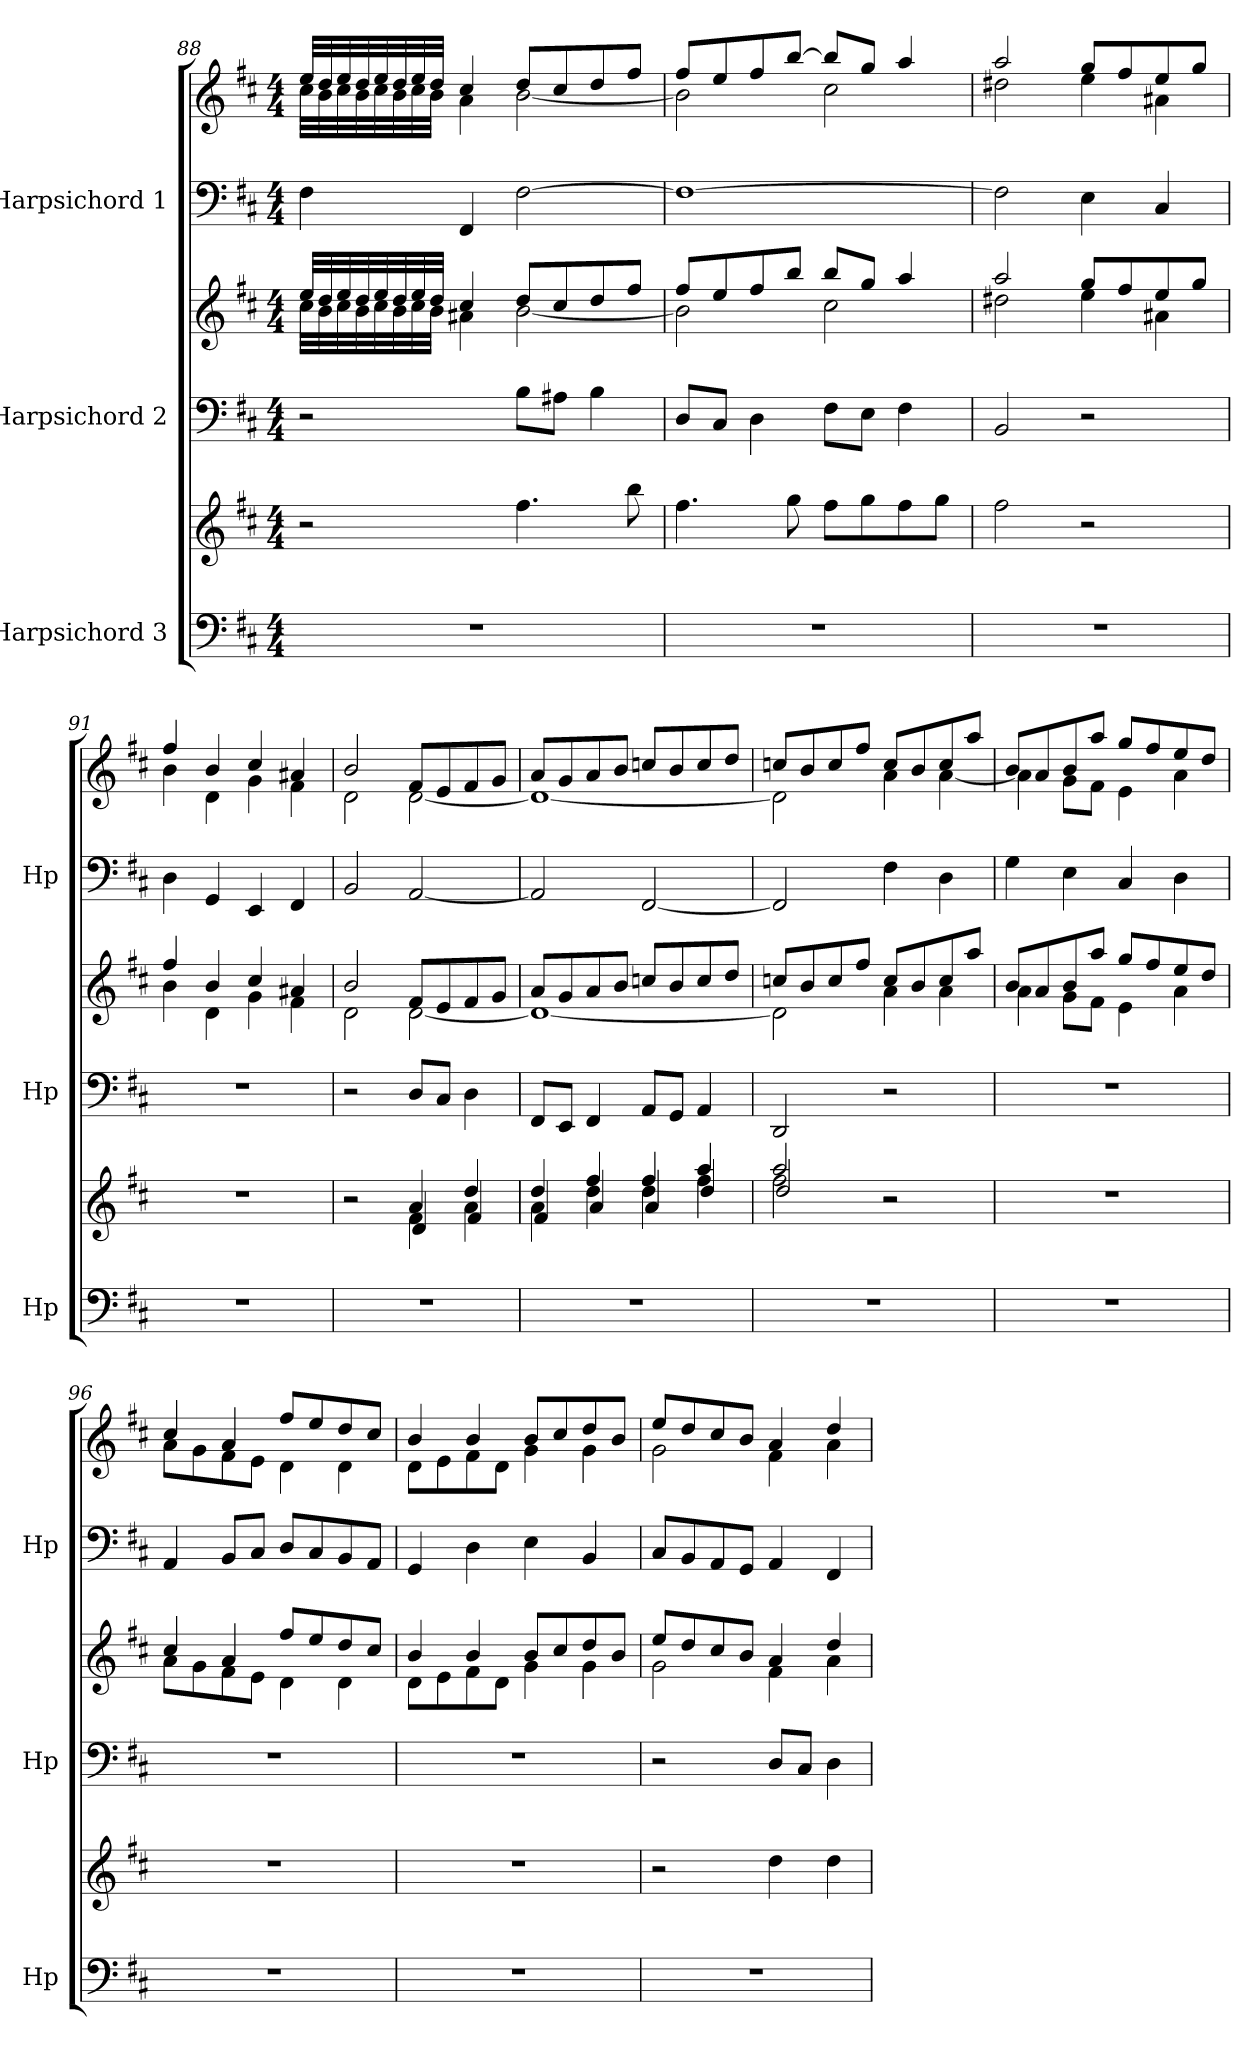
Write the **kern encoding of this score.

**kern	**kern	**kern	**kern	**kern	**kern
*part3	*part3	*part2	*part2	*part1	*part1
*staff6	*staff5	*staff4	*staff3	*staff2	*staff1
*I"Harpsichord 3	*	*I"Harpsichord 2	*	*I"Harpsichord 1	*
*I'Hp	*	*I'Hp	*	*I'Hp	*
*clefF4	*clefG2	*clefF4	*clefG2	*clefF4	*clefG2
*k[f#c#]	*k[f#c#]	*k[f#c#]	*k[f#c#]	*k[f#c#]	*k[f#c#]
*M4/4	*M4/4	*M4/4	*M4/4	*M4/4	*M4/4
=88	=88	=88	=88	=88	=88
*	*	*	*^	*	*^
1r	2r	2r	32ee/LLL	32cc#\LLL	4F#\	32ee/LLL	32cc#\LLL
.	.	.	32dd/	32b\	.	32dd/	32b\
.	.	.	32ee/	32cc#\	.	32ee/	32cc#\
.	.	.	32dd/	32b\	.	32dd/	32b\
.	.	.	32ee/	32cc#\	.	32ee/	32cc#\
.	.	.	32dd/	32b\	.	32dd/	32b\
.	.	.	32ee/	32cc#\	.	32ee/	32cc#\
.	.	.	32dd/JJJ	32b\JJJ	.	32dd/JJJ	32b\JJJ
.	.	.	4cc#/	4a#X\	4FF#/	4cc#/	4a\
.	4.ff#\	8B\L	8dd/L	[2b\	[2F#\	8dd/L	[2b\
.	.	8A#X\J	8cc#/	.	.	8cc#/	.
.	.	4B\	8dd/	.	.	8dd/	.
.	8bb\	.	8ff#/J	.	.	8ff#/J	.
=89	=89	=89	=89	=89	=89	=89	=89
1r	4.ff#\	8D/L	8ff#/L	2b\]	1F#_	8ff#/L	2b\]
.	.	8C#/J	8ee/	.	.	8ee/	.
.	.	4D\	8ff#/	.	.	8ff#/	.
.	8gg\	.	8bb/J	.	.	[8bb/J	.
.	8ff#\L	8F#\L	8bb/L	2cc#\	.	8bb/L]	2cc#\
.	8gg\	8E\J	8gg/J	.	.	8gg/J	.
.	8ff#\	4F#\	4aa/	.	.	4aa/	.
.	8gg\J	.	.	.	.	.	.
=90	=90	=90	=90	=90	=90	=90	=90
1r	2ff#\	2BB/	2aa/	2dd#X\	2F#\]	2aa/	2dd#X\
.	2r	2r	8gg/L	4ee\	4E\	8gg/L	4ee\
.	.	.	8ff#/	.	.	8ff#/	.
.	.	.	8ee/	4a#X\	4C#/	8ee/	4a#X\
.	.	.	8gg/J	.	.	8gg/J	.
=91	=91	=91	=91	=91	=91	=91	=91
1r	1r	1r	4ff#/	4b\	4D\	4ff#/	4b\
.	.	.	4b/	4d\	4GG/	4b/	4d\
.	.	.	4cc#/	4g\	4EE/	4cc#/	4g\
.	.	.	4a#X/	4f#\	4FF#/	4a#X/	4f#\
!!LO:LB:g=z	!!
=92	=92	=92	=92	=92	=92	=92	=92
*	*^	*	*	*	*	*	*
*	*	*^	*	*	*	*	*	*
1r	2r	2r	2r	2r	2b/	2d\	2BB/	2b/	2d\
.	4a/	4f#\	4d/	8D/L	8f#/L	[2d\	[2AA/	8f#/L	[2d\
.	.	.	.	8C#/J	8e/	.	.	8e/	.
.	4dd/	4a\	4f#/	4D\	8f#/	.	.	8f#/	.
.	.	.	.	.	8g/J	.	.	8g/J	.
=93	=93	=93	=93	=93	=93	=93	=93	=93	=93
1r	4dd/	4a\	4f#/	8FF#/L	8a/L	1d_	2AA/]	8a/L	1d_
.	.	.	.	8EE/J	8g/	.	.	8g/	.
.	4ff#/	4dd\	4a/	4FF#/	8a/	.	.	8a/	.
.	.	.	.	.	8b/J	.	.	8b/J	.
.	4ff#/	4dd\	4a/	8AA/L	8ccn/L	.	[2FF#/	8ccn/L	.
.	.	.	.	8GG/J	8b/	.	.	8b/	.
.	4aa/	4ff#\	4dd/	4AA/	8cc/	.	.	8cc/	.
.	.	.	.	.	8dd/J	.	.	8dd/J	.
=94	=94	=94	=94	=94	=94	=94	=94	=94	=94
1r	2aa/	2ff#\	2dd/	2DD/	8ccn/L	2d\]	2FF#/]	8ccn/L	2d\]
.	.	.	.	.	8b/	.	.	8b/	.
.	.	.	.	.	8cc/	.	.	8cc/	.
.	.	.	.	.	8ff#/J	.	.	8ff#/J	.
.	2r	2r	2r	2r	8cc/L	4a\	4F#\	8cc/L	4a\
.	.	.	.	.	8b/	.	.	8b/	.
.	.	.	.	.	8cc/	4a\	4D\	8cc/	[4a\
.	.	.	.	.	8aa/J	.	.	8aa/J	.
*	*v	*v	*v	*	*	*	*	*	*
=95	=95	=95	=95	=95	=95	=95	=95
1r	1r	1r	8b/L	4a\	4G\	8b/L	4a\]
.	.	.	8a/	.	.	8a/	.
.	.	.	8b/	8g\L	4E\	8b/	8g\L
.	.	.	8aa/J	8f#\J	.	8aa/J	8f#\J
.	.	.	8gg/L	4e\	4C#/	8gg/L	4e\
.	.	.	8ff#/	.	.	8ff#/	.
.	.	.	8ee/	4a\	4D\	8ee/	4a\
.	.	.	8dd/J	.	.	8dd/J	.
=96	=96	=96	=96	=96	=96	=96	=96
1r	1r	1r	4cc#/	8a\L	4AA/	4cc#/	8a\L
.	.	.	.	8g\	.	.	8g\
.	.	.	4a/	8f#\	8BB/L	4a/	8f#\
.	.	.	.	8e\J	8C#/J	.	8e\J
.	.	.	8ff#/L	4d\	8D/L	8ff#/L	4d\
.	.	.	8ee/	.	8C#/	8ee/	.
.	.	.	8dd/	4d\	8BB/	8dd/	4d\
.	.	.	8cc#/J	.	8AA/J	8cc#/J	.
=97	=97	=97	=97	=97	=97	=97	=97
1r	1r	1r	4b/	8d\L	4GG/	4b/	8d\L
.	.	.	.	8e\	.	.	8e\
.	.	.	4b/	8f#\	4D\	4b/	8f#\
.	.	.	.	8d\J	.	.	8d\J
.	.	.	8b/L	4g\	4E\	8b/L	4g\
.	.	.	8cc#/	.	.	8cc#/	.
.	.	.	8dd/	4g\	4BB/	8dd/	4g\
.	.	.	8b/J	.	.	8b/J	.
!!LO:PB:g=z	!!
=98	=98	=98	=98	=98	=98	=98	=98
1r	2r	2r	8ee/L	2g\	8C#/L	8ee/L	2g\
.	.	.	8dd/	.	8BB/	8dd/	.
.	.	.	8cc#/	.	8AA/	8cc#/	.
.	.	.	8b/J	.	8GG/J	8b/J	.
.	4dd\	8D/L	4a/	4f#\	4AA/	4a/	4f#\
.	.	8C#/J	.	.	.	.	.
.	4dd\	4D\	4dd/	4a\	4FF#/	4dd/	4a\
*	*	*	*v	*v	*	*v	*v
=	=	=	=	=	=
*-	*-	*-	*-	*-	*-
